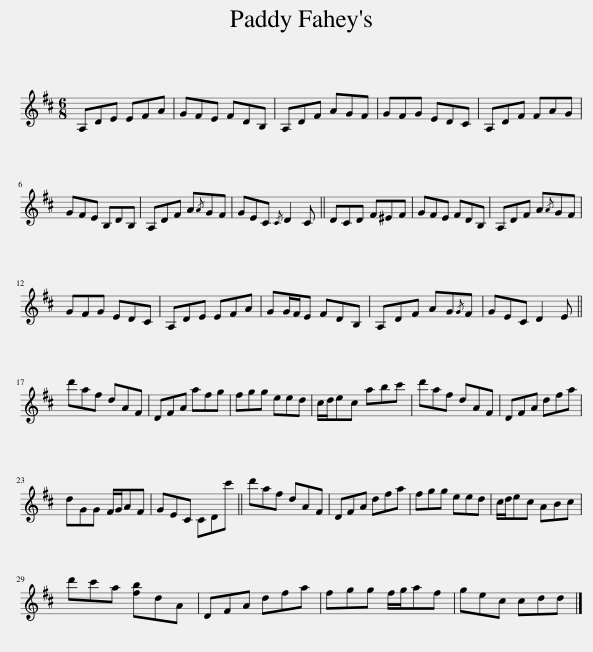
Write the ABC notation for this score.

X:1
L:1/8
M:6/8
I:linebreak $
K:D
V:1 treble
V:1
 A,DE EFA | GFE FDB, | A,DF AGF | GFG EDC | A,DF FAG |$ %5
 GFE B,DB, | A,DF A{/A}GF | GEC{/C} D2 C || DCD F^EF | GFE FDB, | %10
 A,DF A{/A}GF |$ GFG EDC | A,DE EFA | GG/F/E FDB, | A,DF AG{/G}F | %15
 GEC D2 E ||$ d'af dAF | DFA afg | fgg eed | c/d/ec abc' | %20
 d'af dAF | DFA dfa |$ dGG F/G/AF | GEC CDc' || d'af dAF | %25
 DFA dfa | fgg eed | c/d/ec ABc |$ d'c'a [fb]dA | DFA dfa | %30
 fgg f/g/af | gec cdd |] %32
